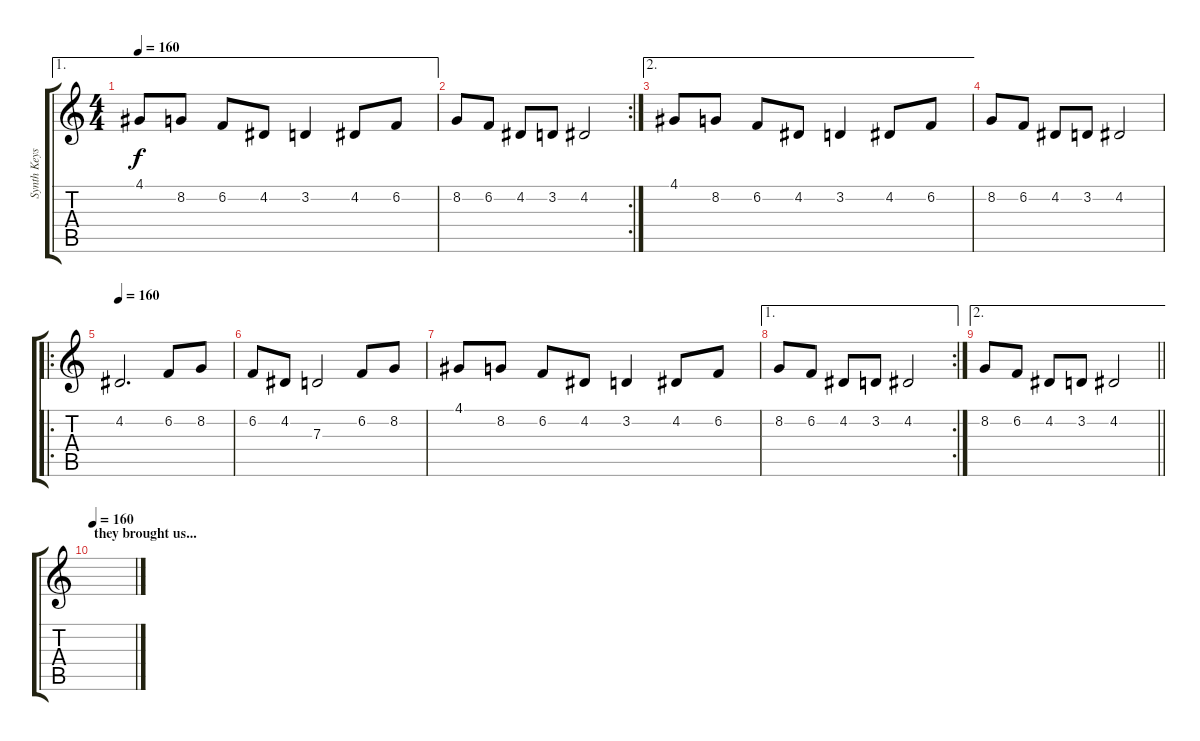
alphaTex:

\track ("Synth Keys" "Synth Keys") {instrument stringensemble1}
\staff {score tabs}
\tuning (E4 B3 G3 D3 A2 E2) {hide}
\ae 1
\ts (4 4)
\tempo 160
\clef g2
\ks c
4.1.8{dy f} 8.2.8 6.2.8 4.2.8 3.2.4 4.2.8 6.2.8 |
\rc 2
8.2.8 6.2.8 4.2.8 3.2.8 4.2.2 |
\ae 2
4.1.8 8.2.8 6.2.8 4.2.8 3.2.4 4.2.8 6.2.8 |
8.2.8 6.2.8 4.2.8 3.2.8 4.2.2 |
\ro
\tempo 160
4.2.2{d} 6.2.8 8.2.8 |
6.2.8 4.2.8 7.3.2 6.2.8 8.2.8 |
4.1.8 8.2.8 6.2.8 4.2.8 3.2.4 4.2.8 6.2.8 |
\ae 1
\rc 2
8.2.8 6.2.8 4.2.8 3.2.8 4.2.2 |
\ae 2
\barLineRight lightlight
8.2.8 6.2.8 4.2.8 3.2.8 4.2.2 |
\section ("" "they brought us...")
\tempo 160
